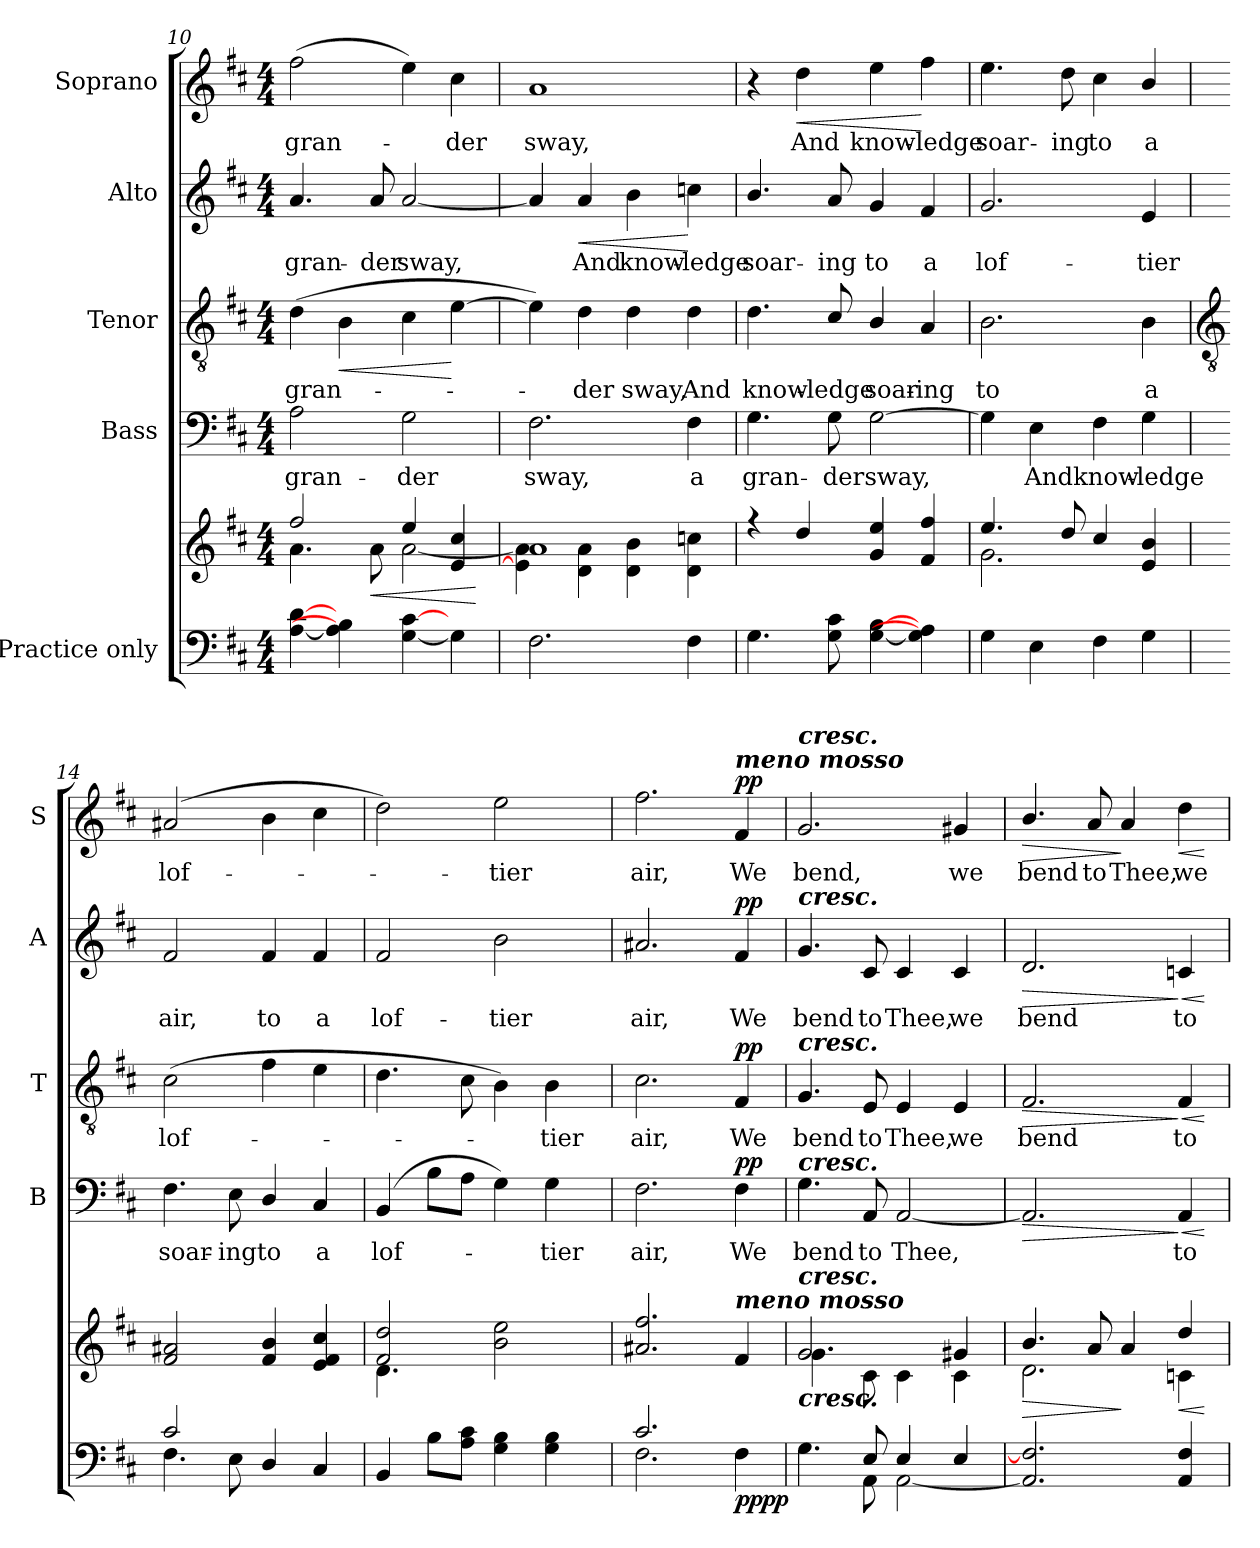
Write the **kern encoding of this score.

**kern	**kern	**dynam	**kern	**text	**dynam	**kern	**text	**dynam	**kern	**text	**dynam	**kern	**text	**dynam
*part5	*part5	*part5	*part4	*part4	*part4	*part3	*part3	*part3	*part2	*part2	*part2	*part1	*part1	*part1
*staff6	*staff5	*staff5/6	*staff4	*staff4	*staff4	*staff3	*staff3	*staff3	*staff2	*staff2	*staff2	*staff1	*staff1	*staff1
*I"Practice only	*	*	*I"Bass	*	*	*I"Tenor	*	*	*I"Alto	*	*	*I"Soprano	*	*
*	*	*	*I'B	*	*	*I'T	*	*	*I'A	*	*	*I'S	*	*
!!LO:LB:g=z
*clefF4	*clefG2	*	*clefF4	*	*	*clefGv2	*	*	*clefG2	*	*	*clefG2	*	*
*k[f#c#]	*k[f#c#]	*	*k[f#c#]	*	*	*k[f#c#]	*	*	*k[f#c#]	*	*	*k[f#c#]	*	*
*D:	*D:	*	*D:	*	*	*D:	*	*	*D:	*	*	*D:	*	*
*M4/4	*M4/4	*	*M4/4	*	*	*M4/4	*	*	*M4/4	*	*	*M4/4	*	*
=10	=10	=10	=10	=10	=10	=10	=10	=10	=10	=10	=10	=10	=10	=10
*	*^	*	*	*	*	*	*	*	*	*	*	*	*	*
!	!	!	!	!	!LO:LY:b	!	!	!LO:LY:b	!	!	!LO:LY:b	!	!	!LO:LY:b	!
[4A [4d	2ff#/	4.a\	.	2A	gran-	.	(>4d	gran-	.	4.a	gran-	.	(>2ff#	gran-	.
!	!	!	!	!	!	!	!	!	!LO:HP:b	!	!	!	!	!	!
4A] 4B]	.	.	.	.	.	.	4B	.	<	.	.	.	.	.	.
!	!	!	!LO:HP:b	!	!	!	!	!	!	!	!LO:LY:b	!	!	!	!
.	.	8a\	<	.	.	.	.	.	.	8a	-der	.	.	.	.
!	!	!	!	!	!LO:LY:b	!	!	!	!	!	!LO:LY:b	!	!	!	!
[4G [4c#	4ee/	[2a\	.	2G	-der	.	4c#	.	.	[2a	sway,	.	4ee)	.	.
!	!	!	!	!	!	!	!	!	!	!	!	!	!	!LO:LY:b	!
4G]	4e/ 4cc#/	.	.	.	.	.	[4e	.	[	.	.	.	4cc#	der	.
*	*v	*v	*	*	*	*	*	*	*	*	*	*	*	*	*
.	.	[	.	.	.	.	.	.	.	.	.	.	.	.
=11	=11	=11	=11	=11	=11	=11	=11	=11	=11	=11	=11	=11	=11	=11
*	*^	*	*	*	*	*	*	*	*	*	*	*	*	*
!	!	!	!	!	!LO:LY:b	!	!	!	!	!	!	!	!	!LO:LY:b	!
2.F#	1a	4e\] 4a\]	.	2.F#	sway,	.	4e])	.	.	4a]	.	.	1a	sway,	.
!	!	!	!	!	!	!	!	!LO:LY:b	!	!	!LO:LY:b	!LO:HP:b	!	!	!
.	.	4d\ 4a\	.	.	.	.	4d	der	.	4a	And	<	.	.	.
!	!	!	!	!	!	!	!	!LO:LY:b	!	!	!LO:LY:b	!	!	!	!
.	.	4d\ 4b\	.	.	.	.	4d	sway,	.	4b	know-	.	.	.	.
!	!	!	!	!	!LO:LY:b	!	!	!LO:LY:b	!	!	!LO:LY:b	!	!	!	!
4F#	.	4d\ 4ccn\	.	4F#	a	.	4d	And	.	4ccn	-ledge	[	.	.	.
=12	=12	=12	=12	=12	=12	=12	=12	=12	=12	=12	=12	=12	=12	=12	=12
!	!	!	!	!	!LO:LY:b	!	!	!LO:LY:b	!	!	!LO:LY:b	!	!	!	!
4.G	4r	1ryy	.	4.G	gran-	.	4.d	know-	.	4.b/	soar-	.	4r	.	.
!	!	!	!	!	!	!	!	!	!	!	!	!	!	!LO:LY:b	!LO:HP:b
.	4dd	.	.	.	.	.	.	.	.	.	.	.	4dd	And	<
!	!	!	!	!	!LO:LY:b	!	!	!LO:LY:b	!	!	!LO:LY:b	!	!	!	!
8G 8c#	.	.	.	8G	-der	.	8c#/	-ledge	.	8a	-ing	.	.	.	.
!	!	!	!	!	!LO:LY:b	!	!	!LO:LY:b	!	!	!LO:LY:b	!	!	!LO:LY:b	!
[4G [4B	4g 4ee	.	.	[2G	sway,	.	4B/	soar-	.	4g	to	.	4ee	know-	.
!	!	!	!	!	!	!	!	!LO:LY:b	!	!	!LO:LY:b	!	!	!LO:LY:b	!
4G] 4A]	4f# 4ff#	.	.	.	.	.	4A	-ing	.	4f#	a	.	4ff#	-ledge	[
=13	=13	=13	=13	=13	=13	=13	=13	=13	=13	=13	=13	=13	=13	=13	=13
!	!	!	!	!	!	!	!	!LO:LY:b	!	!	!LO:LY:b	!	!	!LO:LY:b	!
4G	4.ee/	2.g\	.	4G]	.	.	2.B	to	.	2.g	lof-	.	4.ee	soar-	.
!	!	!	!	!	!LO:LY:b	!	!	!	!	!	!	!	!	!	!
4E	.	.	.	4E	And	.	.	.	.	.	.	.	.	.	.
!	!	!	!	!	!	!	!	!	!	!	!	!	!	!LO:LY:b	!
.	8dd/	.	.	.	.	.	.	.	.	.	.	.	8dd	-ing	.
!	!	!	!	!	!LO:LY:b	!	!	!	!	!	!	!	!	!LO:LY:b	!
4F#	4cc#/	.	.	4F#	know-	.	.	.	.	.	.	.	4cc#	to	.
!	!	!	!	!	!LO:LY:b	!	!	!LO:LY:b	!	!	!LO:LY:b	!	!	!LO:LY:b	!
4G	4e/ 4b/	4ryy	.	4G	-ledge	.	4B	a	.	4e	-tier	.	4b/	a	.
!!LO:LB:g=z
=14	=14	=14	=14	=14	=14	=14	=14	=14	=14	=14	=14	=14	=14	=14	=14
*	*	*	*	*	*	*	*clefGv2	*	*	*	*	*	*	*	*
*^	*	*	*	*	*	*	*	*	*	*	*	*	*	*	*
!	!	!	!	!	!	!LO:LY:b	!	!	!LO:LY:b	!	!	!LO:LY:b	!	!	!LO:LY:b	!
2c#/	4.F#\	2f# 2a#X	1ryy	.	4.F#	soar-	.	(>2c#	lof-	.	2f#	air,	.	(>2a#X	lof-	.
!	!	!	!	!	!	!LO:LY:b	!	!	!	!	!	!	!	!	!	!
.	8E\	.	.	.	8E	-ing	.	.	.	.	.	.	.	.	.	.
!	!	!	!	!	!	!LO:LY:b	!	!	!	!	!	!LO:LY:b	!	!	!	!
2ryy	4D/	4f# 4b	.	.	4D/	to	.	4f#	.	.	4f#	to	.	4b	.	.
!	!	!	!	!	!	!LO:LY:b	!	!	!	!	!	!LO:LY:b	!	!	!	!
.	4C#/	4e 4f# 4cc#	.	.	4C#	a	.	4e	.	.	4f#	a	.	4cc#	.	.
=15	=15	=15	=15	=15	=15	=15	=15	=15	=15	=15	=15	=15	=15	=15	=15	=15
!	!	!	!	!	!	!LO:LY:b	!	!	!	!	!	!LO:LY:b	!	!	!	!
1ryy	4BB/	2f# 2dd	4.d\	.	(>4BB	lof-	.	4.d	.	.	2f#	lof-	.	2dd)	.	.
.	8B\L	.	.	.	8BL	.	.	.	.	.	.	.	.	.	.	.
.	8A\ 8c#\J	.	2ryy	.	8AJ	.	.	8c#	.	.	.	.	.	.	.	.
!	!	!	!	!	!	!	!	!	!	!	!	!LO:LY:b	!	!	!LO:LY:b	!
.	4G\ 4B\	2b 2ee	.	.	4G)	.	.	4B)	.	.	2b	-tier	.	2ee	tier	.
!	!	!	!	!	!	!LO:LY:b	!	!	!LO:LY:b	!	!	!	!	!	!	!
.	4G\ 4B\	.	.	.	4G	tier	.	4B	tier	.	.	.	.	.	.	.
.	.	.	8ryy	.	.	.	.	.	.	.	.	.	.	.	.	.
=16	=16	=16	=16	=16	=16	=16	=16	=16	=16	=16	=16	=16	=16	=16	=16	=16
!	!	!	!	!	!	!LO:LY:b	!	!	!LO:LY:b	!	!	!LO:LY:b	!	!	!LO:LY:b	!
2.c#/	2.F#\	2.a#X 2.ff#	1ryy	.	2.F#	air,	.	2.c#	air,	.	2.a#X	air,	.	2.ff#	air,	.
!	!	!	!	!	!	!	!	!	!	!	!	!	!	!LO:TX:a:Bi:t=meno mosso	!	!
!	!	!LO:TX:a:Bi:t=meno mosso	!	!	!	!	!	!	!	!	!	!	!	!	!	!
!	!	!	!	!LO:DY:b=2	!	!LO:LY:b	!	!	!LO:LY:b	!	!	!LO:LY:b	!	!	!LO:LY:b	!
!	!	!	!	!LO:DY:n=1:b	!	!	!LO:DY:b	!	!	!LO:DY:b	!	!	!LO:DY:b	!	!	!LO:DY:b
4ryy	4F#\	4f#	.	pp pp	4F#	We	pp	4F#	We	pp	4f#	We	pp	4f#	We	pp
=17	=17	=17	=17	=17	=17	=17	=17	=17	=17	=17	=17	=17	=17	=17	=17	=17
!	!	!	!	!	!	!	!	!	!	!	!	!	!	!LO:TX:a:Bi:t=cresc.	!	!
!	!	!	!	!	!	!	!	!	!	!	!LO:TX:a:Bi:t=cresc.	!	!	!	!	!
!	!	!	!	!	!	!	!	!LO:TX:a:Bi:t=cresc.	!	!	!	!	!	!	!	!
!	!	!	!	!	!LO:TX:a:Bi:t=cresc.	!	!	!	!	!	!	!	!	!	!	!
!	!	!LO:TX:b:Bi:t=cresc.	!	!	!	!	!	!	!	!	!	!	!	!	!	!
!	!	!LO:TX:a:Bi:t=cresc.	!	!	!	!	!	!	!	!	!	!	!	!	!	!
!	!	!	!	!	!	!LO:LY:b	!	!	!LO:LY:b	!	!	!LO:LY:b	!	!	!LO:LY:b	!
4.ryy	4.G\	2.g	4.g\	.	4.G	bend	.	4.G	bend	.	4.g	bend	.	2.g	bend,	.
!	!	!	!	!	!	!LO:LY:b	!	!	!LO:LY:b	!	!	!LO:LY:b	!	!	!	!
8E/	8AA\	.	8c#\	.	8AA	to	.	8E	to	.	8c#	to	.	.	.	.
!	!	!	!	!	!	!LO:LY:b	!	!	!LO:LY:b	!	!	!LO:LY:b	!	!	!	!
4E/	[2AA\	.	4c#\	.	[2AA	Thee,	.	4E	Thee,	.	4c#	Thee,	.	.	.	.
!	!	!	!	!	!	!	!	!	!LO:LY:b	!	!	!LO:LY:b	!	!	!LO:LY:b	!
4E/	.	4g#X	4c#\	.	.	.	.	4E	we	.	4c#	we	.	4g#X	we	.
=18	=18	=18	=18	=18	=18	=18	=18	=18	=18	=18	=18	=18	=18	=18	=18	=18
!	!	!	!	!LO:HP:b	!	!	!LO:HP:b	!	!LO:LY:b	!LO:HP:b	!	!LO:LY:b	!LO:HP:b	!	!LO:LY:b	!LO:HP:b
2.AA] 2.F#]	1ryy	4.b/	2.d\	>	2.AA]	.	>	2.F#	bend	>	2.d	bend	>	4.b/	bend	>
!	!	!	!	!	!	!	!	!	!	!	!	!	!	!	!LO:LY:b	!
.	.	8a	.	.	.	.	.	.	.	.	.	.	.	8a	to	.
!	!	!	!	!	!	!	!	!	!	!	!	!	!	!	!LO:LY:b	!
.	.	4a	.	]	.	.	.	.	.	.	.	.	.	4a	Thee,	]
!	!	!	!	!LO:HP:b	!	!LO:LY:b	!LO:HP:n=1:b	!	!LO:LY:b	!LO:HP:n=1:b	!	!LO:LY:b	!LO:HP:n=1:b	!	!LO:LY:b	!LO:HP:b
4AA 4F#	.	4dd/	4cn\	<	4AA	to	] <	4F#	to	] <	4cn	to	] <	4dd	we	<
*v	*v	*	*	*	*	*	*	*	*	*	*	*	*	*	*	*
*	*v	*v	*	*	*	*	*	*	*	*	*	*	*	*	*
.	.	[	.	.	[	.	.	[	.	.	[	.	.	[
=	=	=	=	=	=	=	=	=	=	=	=	=	=	=
*-	*-	*-	*-	*-	*-	*-	*-	*-	*-	*-	*-	*-	*-	*-
